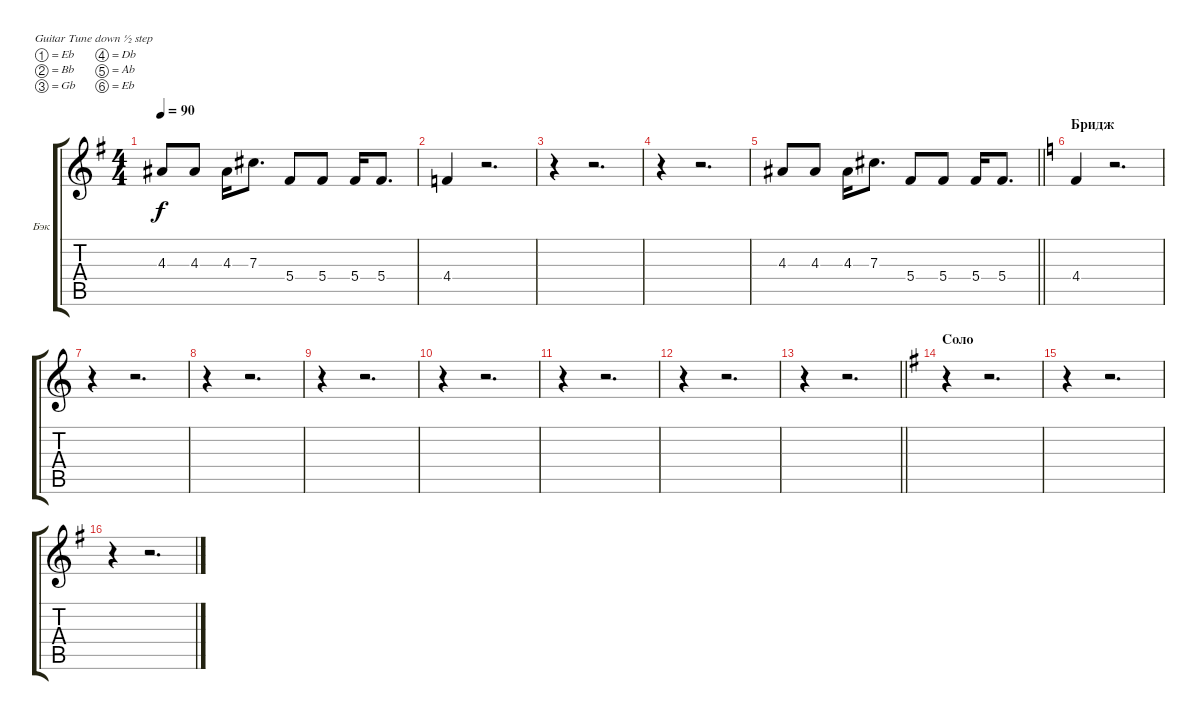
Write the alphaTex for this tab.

\bracketExtendMode groupsimilarinstruments
\firstSystemTrackNameOrientation horizontal
\otherSystemsTrackNameOrientation horizontal
\track ("Кирилл Покровский" "Бэк") {instrument choiraahs}
\staff {score tabs}
\tuning (Eb4 Bb3 Gb3 Db3 Ab2 Eb2)
\displaytranspose 12
\ts (4 4)
\tempo 90
\clef g2
\ks eminor
4.3.8{dy f} 4.3.8 4.3.16 7.3.8{d} 5.4.8 5.4.8 5.4.16 5.4.8{d} |
4.4.4 r.2{d} |
r.4 r.2{d} |
r.4 r.2{d} |
\barLineRight lightlight
4.3.8 4.3.8 4.3.16 7.3.8{d} 5.4.8 5.4.8 5.4.16 5.4.8{d} |
\section ("" "Бридж")
\ks c
4.4.4 r.2{d} |
r.4 r.2{d} |
r.4 r.2{d} |
r.4 r.2{d} |
r.4 r.2{d} |
r.4 r.2{d} |
r.4 r.2{d} |
\barLineRight lightlight
r.4 r.2{d} |
\section ("" "Соло")
\ks eminor
r.4 r.2{d} |
r.4 r.2{d} |
r.4 r.2{d}
